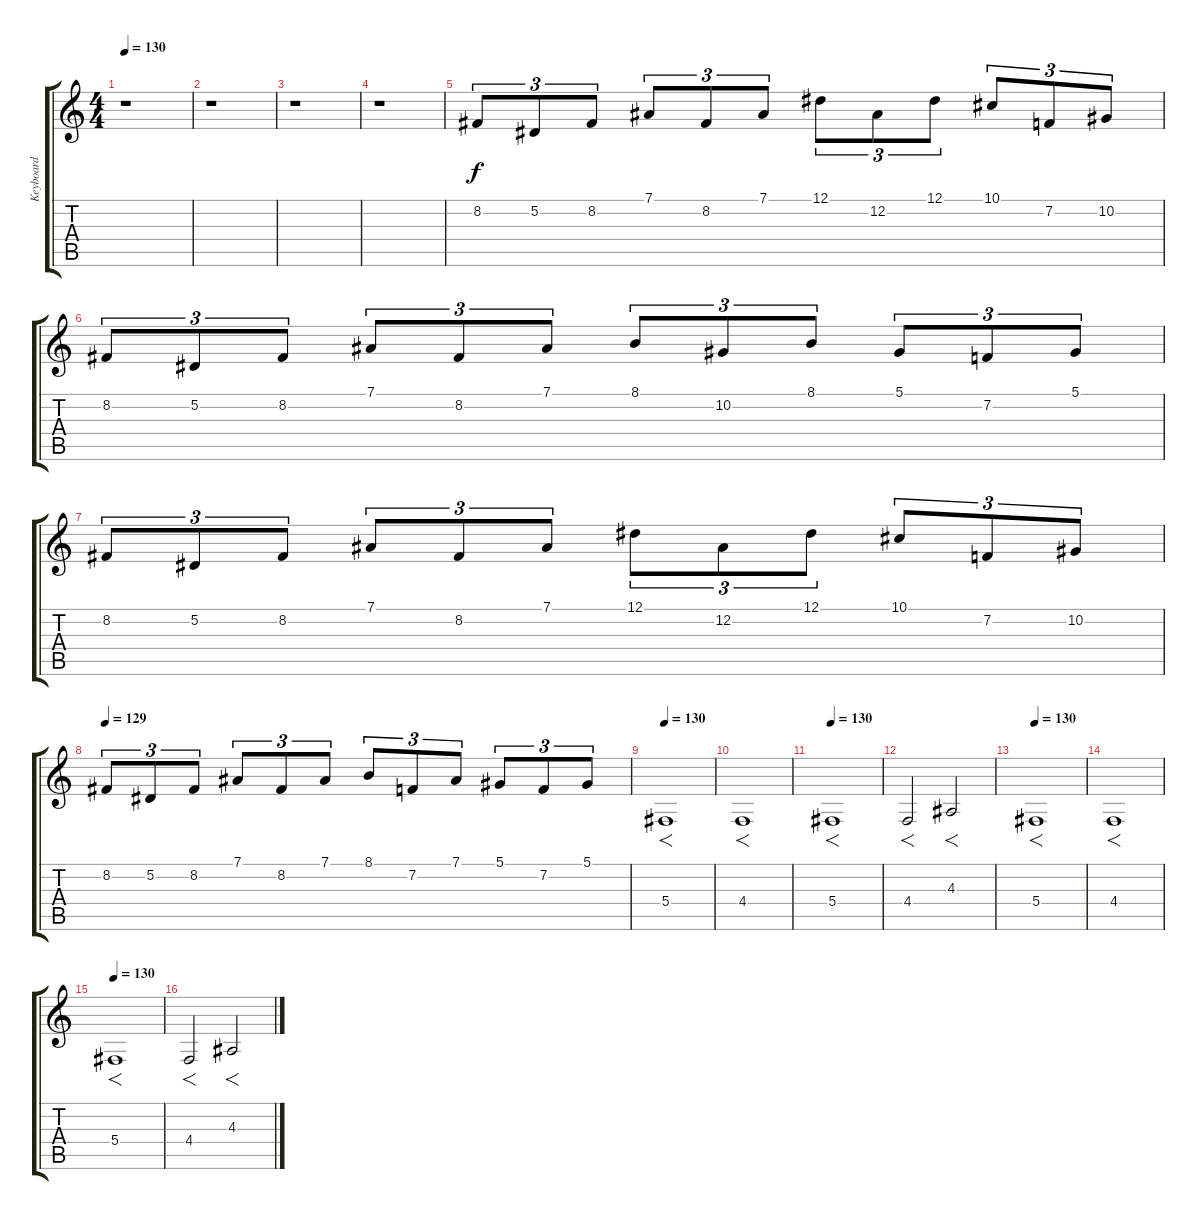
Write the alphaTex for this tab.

\track ("Keyboard" "Keyboard") {instrument honkytonkpiano}
\staff {score tabs}
\tuning (Eb4 Bb3 Gb3 Db3 Ab2 Eb2) {hide}
\ts (4 4)
\tempo 130
\clef g2
\ks c
r.1{dy f} |
r.1 |
r.1 |
r.1 |
8.2.8{tu (3 2) volume 11 instrument churchorgan} 5.2.8{tu (3 2)} 8.2.8{tu (3 2)} 7.1.8{tu (3 2)} 8.2.8{tu (3 2)} 7.1.8{tu (3 2)} 12.1.8{tu (3 2)} 12.2.8{tu (3 2)} 12.1.8{tu (3 2)} 10.1.8{tu (3 2)} 7.2.8{tu (3 2)} 10.2.8{tu (3 2)} |
8.2.8{tu (3 2) volume 11 instrument churchorgan} 5.2.8{tu (3 2)} 8.2.8{tu (3 2)} 7.1.8{tu (3 2)} 8.2.8{tu (3 2)} 7.1.8{tu (3 2)} 8.1.8{tu (3 2)} 10.2.8{tu (3 2)} 8.1.8{tu (3 2)} 5.1.8{tu (3 2)} 7.2.8{tu (3 2)} 5.1.8{tu (3 2)} |
8.2.8{tu (3 2) volume 11 instrument churchorgan} 5.2.8{tu (3 2)} 8.2.8{tu (3 2)} 7.1.8{tu (3 2)} 8.2.8{tu (3 2)} 7.1.8{tu (3 2)} 12.1.8{tu (3 2)} 12.2.8{tu (3 2)} 12.1.8{tu (3 2)} 10.1.8{tu (3 2)} 7.2.8{tu (3 2)} 10.2.8{tu (3 2)} |
\tempo 129
8.2.8{tu (3 2) volume 11 instrument churchorgan} 5.2.8{tu (3 2)} 8.2.8{tu (3 2)} 7.1.8{tu (3 2)} 8.2.8{tu (3 2)} 7.1.8{tu (3 2)} 8.1.8{tu (3 2)} 7.2.8{tu (3 2)} 7.1.8{tu (3 2)} 5.1.8{tu (3 2)} 7.2.8{tu (3 2)} 5.1.8{tu (3 2)} |
\tempo 130
5.4.1{f volume 13 instrument stringensemble1} |
4.4.1{f} |
\tempo 130
5.4.1{f} |
4.4.2{f} 4.3.2{f} |
\tempo 130
5.4.1{f volume 15} |
4.4.1{f} |
\tempo 130
5.4.1{f} |
4.4.2{f} 4.3.2{f}
